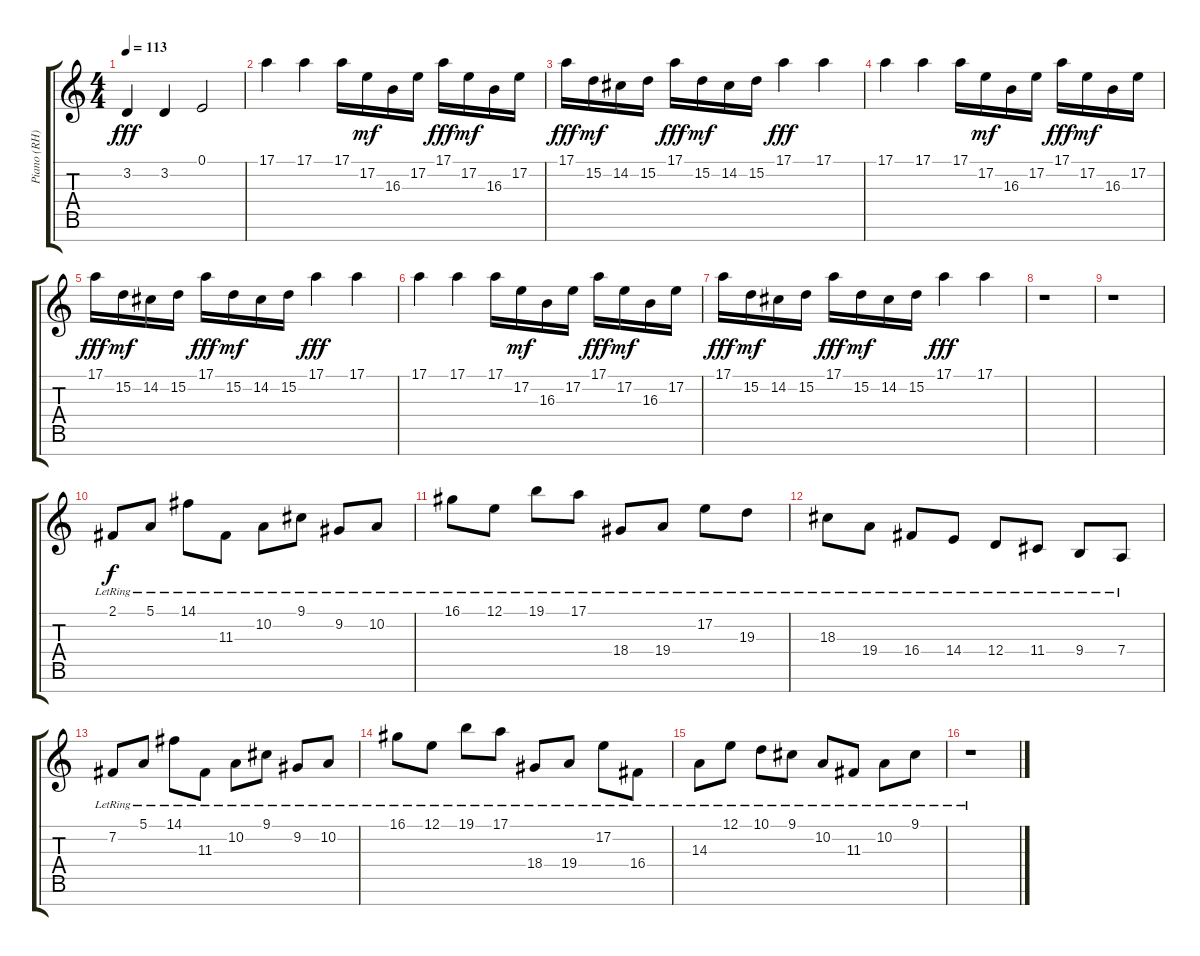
\track ("Piano (RH)" "Piano (RH)") {instrument acousticgrandpiano}
\staff {score tabs}
\tuning (E4 B3 G3 D3 A2 E2 B1) {hide}
\ts (4 4)
\tempo 113
\clef g2
\ks c
3.2.4{dy fff} 3.2.4 0.1.2 |
17.1.4 17.1.4 17.1.16 17.2.16{dy mf} 16.3.16 17.2.16 17.1.16{dy fff} 17.2.16{dy mf} 16.3.16 17.2.16 |
17.1.16{dy fff} 15.2.16{dy mf} 14.2.16 15.2.16 17.1.16{dy fff} 15.2.16{dy mf} 14.2.16 15.2.16 17.1.4{dy fff} 17.1.4 |
17.1.4 17.1.4 17.1.16 17.2.16{dy mf} 16.3.16 17.2.16 17.1.16{dy fff} 17.2.16{dy mf} 16.3.16 17.2.16 |
17.1.16{dy fff} 15.2.16{dy mf} 14.2.16 15.2.16 17.1.16{dy fff} 15.2.16{dy mf} 14.2.16 15.2.16 17.1.4{dy fff} 17.1.4 |
17.1.4 17.1.4 17.1.16 17.2.16{dy mf} 16.3.16 17.2.16 17.1.16{dy fff} 17.2.16{dy mf} 16.3.16 17.2.16 |
17.1.16{dy fff} 15.2.16{dy mf} 14.2.16 15.2.16 17.1.16{dy fff} 15.2.16{dy mf} 14.2.16 15.2.16 17.1.4{dy fff} 17.1.4 |
r.1 |
r.1 |
2.1{lr}.8{dy f} 5.1{lr}.8 14.1{lr}.8 11.3{lr}.8 10.2{lr}.8 9.1{lr}.8 9.2{lr}.8 10.2{lr}.8 |
16.1{lr}.8 12.1{lr}.8 19.1{lr}.8 17.1{lr}.8 18.4{lr}.8 19.4{lr}.8 17.2{lr}.8 19.3{lr}.8 |
18.3{lr}.8 19.4{lr}.8 16.4{lr}.8 14.4{lr}.8 12.4{lr}.8 11.4{lr}.8 9.4{lr}.8 7.4{lr}.8 |
7.2{lr}.8 5.1{lr}.8 14.1{lr}.8 11.3{lr}.8 10.2{lr}.8 9.1{lr}.8 9.2{lr}.8 10.2{lr}.8 |
16.1{lr}.8 12.1{lr}.8 19.1{lr}.8 17.1{lr}.8 18.4{lr}.8 19.4{lr}.8 17.2{lr}.8 16.4{lr}.8 |
14.3{lr}.8 12.1{lr}.8 10.1{lr}.8 9.1{lr}.8 10.2{lr}.8 11.3{lr}.8 10.2{lr}.8 9.1{lr}.8 |
r.1
